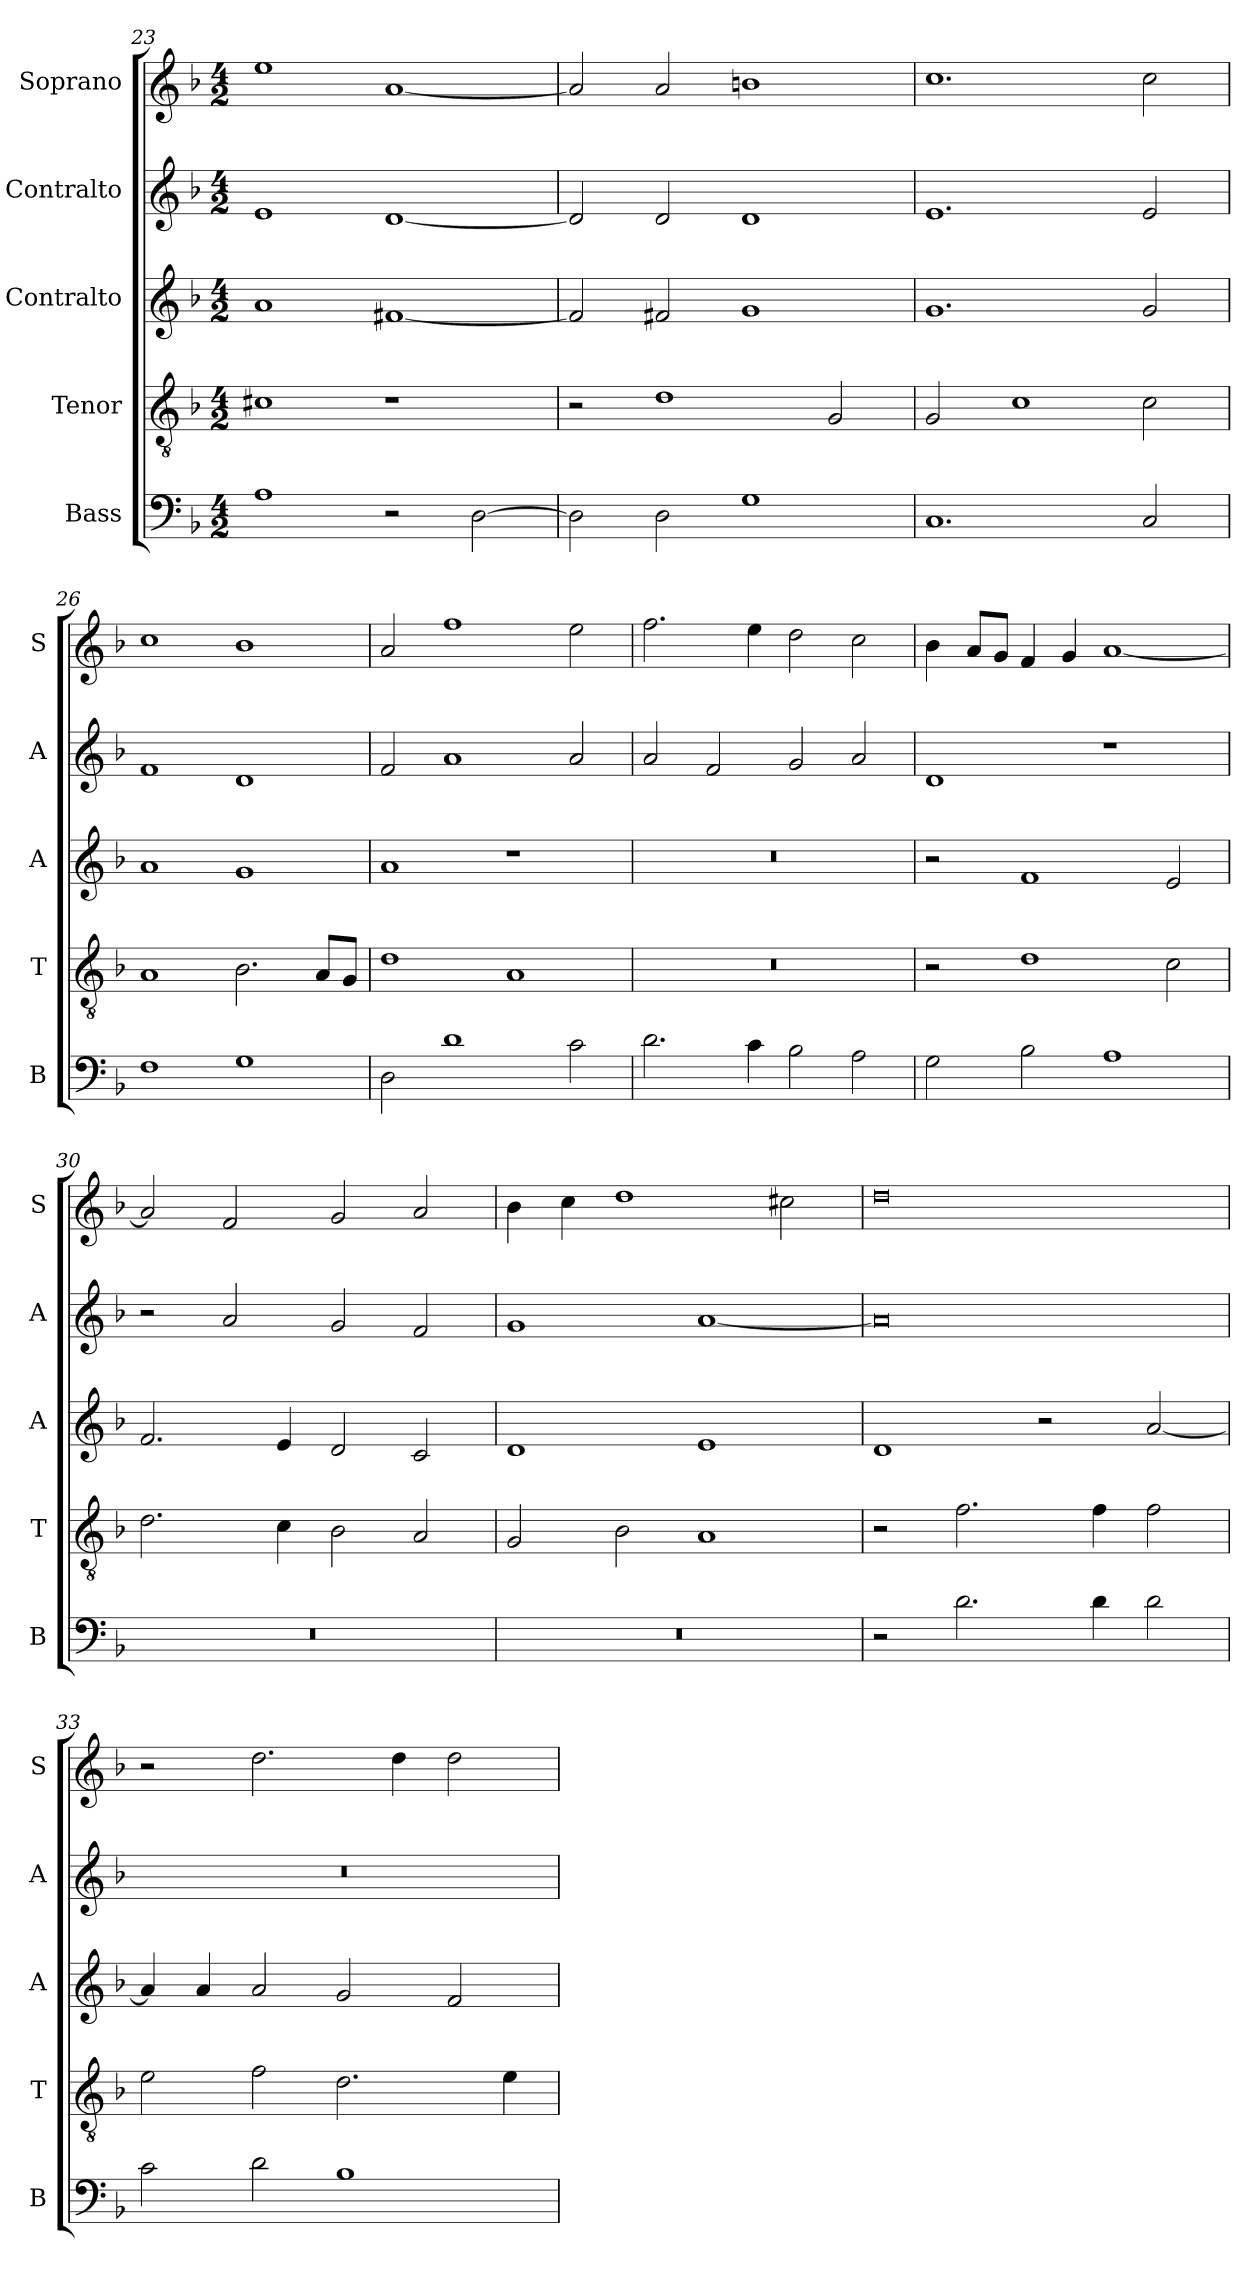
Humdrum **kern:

**kern	**kern	**kern	**kern	**kern
*part5	*part4	*part3	*part2	*part1
*staff5	*staff4	*staff3	*staff2	*staff1
*I"Bass	*I"Tenor	*I"Contralto	*I"Contralto	*I"Soprano
*I'B	*I'T	*I'A	*I'A	*I'S
*clefF4	*clefGv2	*clefG2	*clefG2	*clefG2
*k[b-]	*k[b-]	*k[b-]	*k[b-]	*k[b-]
*G:dor	*G:dor	*G:dor	*G:dor	*G:dor
*M4/2	*M4/2	*M4/2	*M4/2	*M4/2
=23	=23	=23	=23	=23
1A	1c#X	1a	1e	1ee
2r	1r	[1f#X	[1d	[1a
[2D	.	.	.	.
=24	=24	=24	=24	=24
2D]	2r	2f#]	2d]	2a]
2D	1d	2f#X	2d	2a
1G	.	1g	1d	1bn
.	2G	.	.	.
=25	=25	=25	=25	=25
1.C	2G	1.g	1.e	1.cc
.	1c	.	.	.
2C	2c	2g	2e	2cc
=26	=26	=26	=26	=26
1F	1A	1a	1f	1cc
1G	2.B-	1g	1d	1b-
.	8A/L	.	.	.
.	8G/J	.	.	.
=27	=27	=27	=27	=27
2D	1d	1a	2f	2a
1d	.	.	1a	1ff
.	1A	1r	.	.
2c	.	.	2a	2ee
=28	=28	=28	=28	=28
2.d	0r	0r	2a	2.ff
.	.	.	2f	.
4c	.	.	.	4ee
2B-	.	.	2g	2dd
2A	.	.	2a	2cc
=29	=29	=29	=29	=29
2G	2r	2r	1d	4b-
.	.	.	.	8a/L
.	.	.	.	8g/J
2B-	1d	1f	.	4f
.	.	.	.	4g
1A	.	.	1r	[1a
.	2c	2e	.	.
=30	=30	=30	=30	=30
0r	2.d	2.f	2r	2a]
.	.	.	2a	2f
.	4c	4e	.	.
.	2B-	2d	2g	2g
.	2A	2c	2f	2a
=31	=31	=31	=31	=31
0r	2G	1d	1g	4b-
.	.	.	.	4cc
.	2B-	.	.	1dd
.	1A	1e	[1a	.
.	.	.	.	2cc#X
=32	=32	=32	=32	=32
2r	2r	1d	0a]	0dd
2.d	2.f	.	.	.
.	.	2r	.	.
4d	4f	.	.	.
2d	2f	[2a	.	.
=33	=33	=33	=33	=33
2c	2e	4a]	0r	2r
.	.	4a	.	.
2d	2f	2a	.	2.dd
1B-	2.d	2g	.	.
.	.	.	.	4dd
.	.	2f	.	2dd
.	4e	.	.	.
=	=	=	=	=
*-	*-	*-	*-	*-
